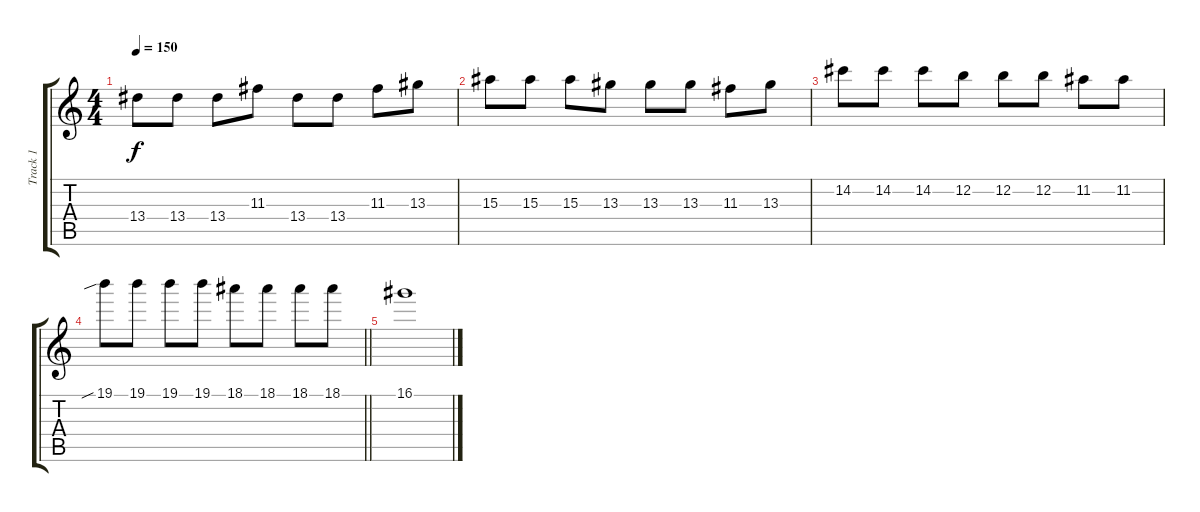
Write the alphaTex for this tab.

\track ("Track 1" "Track 1") {instrument overdrivenguitar}
\staff {score tabs}
\tuning (E4 B3 G3 D3 A2 E2) {hide}
\ts (4 4)
\tempo 150
\clef g2
\ks c
13.4.8{dy f} 13.4.8 13.4.8 11.3.8 13.4.8 13.4.8 11.3.8 13.3.8 |
15.3.8 15.3.8 15.3.8 13.3.8 13.3.8 13.3.8 11.3.8 13.3.8 |
14.2.8 14.2.8 14.2.8 12.2.8 12.2.8 12.2.8 11.2.8 11.2.8 |
\barLineRight lightlight
19.1{sib}.8 19.1.8 19.1.8 19.1.8 18.1.8 18.1.8 18.1.8 18.1.8 |
16.1.1
